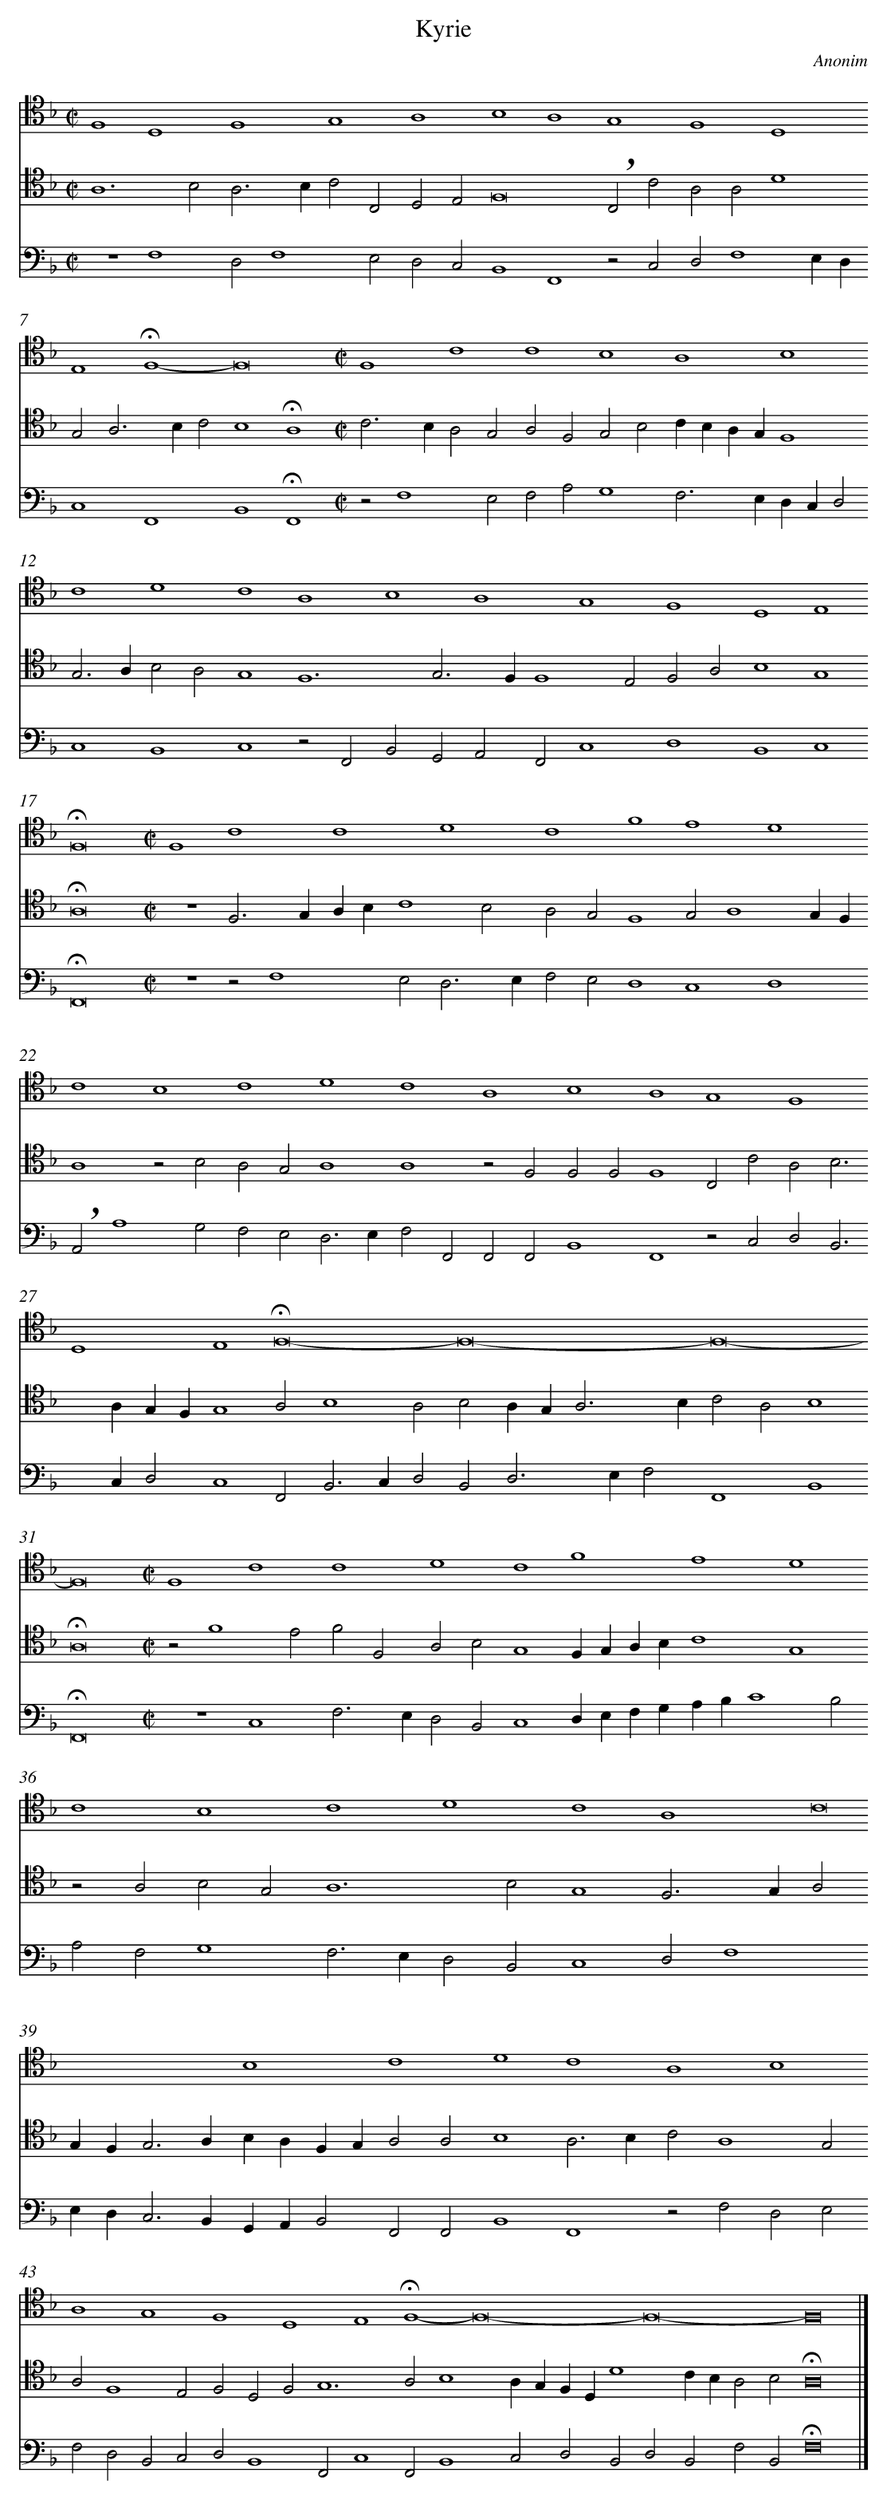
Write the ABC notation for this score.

X:1
T: Kyrie
C: Anonim
L: 1/4
M: C|
V: 1 clef=tenor
V: 2 clef=tenor
V: 3 clef=bass
K: F
[V:1] F,4D,4 [|]
[V:2] A,6B,2 [|]
[V:3] z4F,4 [|]
[V:1] F,4G,4 [|]
[V:2] A,2>B,2C2C,2 [|]
[V:3] D,2F,4E,2 [|]
[V:1] A,4B,4 [|]
[V:2] D,2E,2F,8 [|]
[V:3] D,2C,2B,,4 [|]
[V:1] A,4G,4 [|]
[V:2] !breath!C,2C2 [|]
[V:3] F,,4z2C,2 [|]
[V:1] F,4D,4 [|]
[V:2] A,2A,2D4 [|]
[V:3] D,2F,4E,D, [|]
[V:1] E,4!fermata!F,4- [|]
[V:2] G,2A,2>B,2C2 [|]
[V:3] C,4F,,4 [|]
[V:1] F,8 [|]
[V:2] B,4!fermata!A,4 [|]
[V:3] B,,4!fermata!F,,4 [|]
[V:1] [M:C|]F,4C4 [|]
[V:2] [M:C|]C2>B,2A,2G,2 [|]
[V:3] [M:C|]z2F,4E,2 [|]
[V:1] C4B,4 [|]
[V:2] A,2F,2G,2B,2 [|]
[V:3] F,2A,2G,4 [|]
[V:1] A,4B,4 [|]
[V:2] CB,A,G,F,4 [|]
[V:3] F,2>E,2D,C,D,2 [|]
[V:1] C4D4 [|]
[V:2] G,2>A,2B,2A,2 [|]
[V:3] C,4B,,4 [|]
[V:1] C4A,4 [|]
[V:2] G,4F,6 [|]
[V:3] C,4z2F,,2 [|]
[V:1] B,4A,4 [|]
[V:2] G,2>F,2F,4 [|]
[V:3] B,,2G,,2A,,2F,,2 [|]
[V:1] G,4F,4 [|]
[V:2] E,2F,2A,2 [|]
[V:3] C,4D,4 [|]
[V:1] D,4E,4 [|]
[V:2] B,4G,4 [|]
[V:3] B,,4C,4 [|]
[V:1] !fermata!F,8 [|]
[V:2] !fermata!A,8 [|]
[V:3] !fermata!F,,8 [|]
[V:1] [M:C|]F,4C4 [|]
[V:2] [M:C|]z4F,3G, [|]
[V:3] [M:C|]z4z2F,4 [|]
[V:1] C4D4 [|]
[V:2] A,B,C4B,2 [|]
[V:3] E,2D,3E, [|]
[V:1] C4F4 [|]
[V:2] A,2G,2F,4 [|]
[V:3] F,2E,2D,4 [|]
[V:1] E4D4 [|]
[V:2] G,2A,4G,F, [|]
[V:3] C,4D,4 [|]
[V:1] C4B,4 [|]
[V:2] A,4z2B,2 [|]
[V:3] !breath!A,,2A,4G,2 [|]
[V:1] C4D4 [|]
[V:2] A,2G,2A,4 [|]
[V:3] F,2E,2D,3E, [|]
[V:1] C4A,4 [|]
[V:2] A,4z2F,2 [|]
[V:3] F,2F,,2F,,2F,,2 [|]
[V:1] B,4A,4 [|]
[V:2] F,2F,2F,4 [|]
[V:3] B,,4F,,4 [|]
[V:1] G,4F,4 [|]
[V:2] C,2C2A,2B,3 [|]
[V:3] z2C,2D,2B,,3 [|]
[V:1] D,4E,4 [|]
[V:2] A,G,F,G,4 [|]
[V:3] C,D,2C,4 [|]
[V:1] !fermata!F,8- [|]
[V:2] A,2B,4A,2 [|]
[V:3] F,,2B,,2>C,2D,2 [|]
[V:1] F,8- [|]
[V:2] B,2A,G,2<A,2B, [|]
[V:3] B,,2D,2>E,2F,2 [|]
[V:1] F,8- [|]
[V:2] C2A,2B,4 [|]
[V:3] F,,4B,,4 [|]
[V:1] F,8 [|]
[V:2] !fermata!A,8 [|]
[V:3] !fermata!F,,8 [|]
[V:1] [M:C|]F,4C4 [|]
[V:2] [M:C|]z2F4E2 [|]
[V:3] [M:C|]z4C,4 [|]
[V:1] C4D4 [|]
[V:2] F2F,2A,2B,2 [|]
[V:3] F,2>E,2D,2B,,2 [|]
[V:1] C4F4 [|]
[V:2] G,4F,G,A,B, [|]
[V:3] C,4D,E,F,G, [|]
[V:1] E4D4 [|]
[V:2] C4G,4 [|]
[V:3] A,B,C4B,2 [|]
[V:1] C4B,4 [|]
[V:2] z2A,2B,2G,2 [|]
[V:3] A,2F,2G,4 [|]
[V:1] C4D4 [|]
[V:2] A,6B,2 [|]
[V:3] F,2>E,2D,2B,,2 [|]
[V:1] C4A,4 [|]
[V:2] G,4F,3G, [|]
[V:3] C,4D,2F,4 [|]
[V:1] C8 [|]
[V:2] A,2G,F,2<G,2A, [|]
[V:3] E,D,2<C,2B,, [|]
[V:1] B,4C4 [|]
[V:2] B,A,F,G,A,2A,2 [|]
[V:3] G,,A,,B,,2F,,2F,,2 [|]
[V:1] D4C4 [|]
[V:2] B,4A,3B, [|]
[V:3] B,,4F,,4 [|]
[V:1] A,4B,4 [|]
[V:2] C2A,4G,2 [|]
[V:3] z2F,2D,2E,2 [|]
[V:1] A,4G,4 [|]
[V:2] A,2F,4E,2 [|]
[V:3] F,2D,2B,,2C,2 [|]
[V:1] F,4D,4 [|]
[V:2] F,2D,2F,2G,6 [|]
[V:3] D,2B,,4F,,2 [|]
[V:1] E,4!fermata!F,4- [|]
[V:2] A,2B,4 [|]
[V:3] C,4F,,2B,,4 [|]
[V:1] F,8- [|]
[V:2] A,G,F,D,D4 [|]
[V:3] C,2D,2B,,2 [|]
[V:1] F,8- [|]
[V:2] CB,A,2B,2 [|]
[V:3] D,2B,,2F,2B,,2 [|]
[V:1] F,8 |]
[V:2] !fermata!A,8 |]
[V:3] !fermata!F,8 |]
